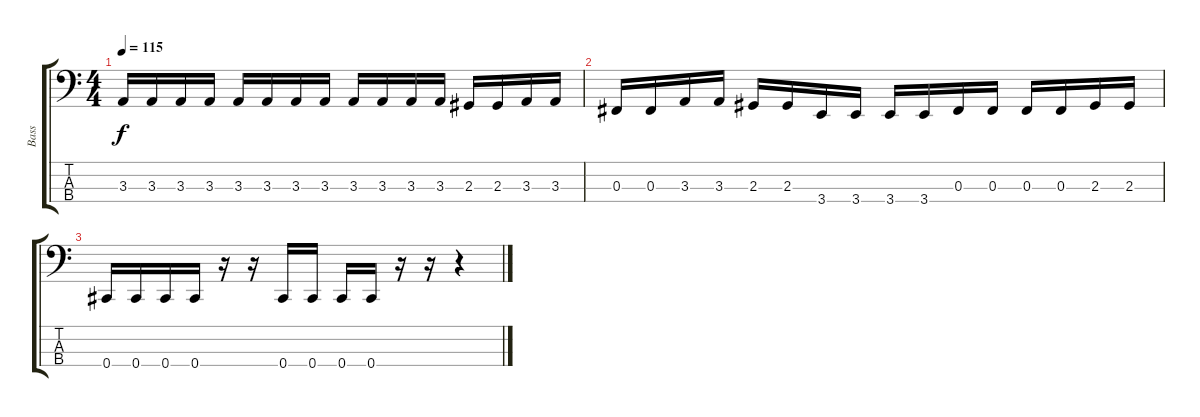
\track ("Bass" "Bass") {instrument electricbasspick}
\staff {score tabs}
\tuning (E2 B1 Gb1 Db1) {hide}
\ts (4 4)
\tempo 115
\clef f4
\ks c
3.3.16{dy f} 3.3.16 3.3.16 3.3.16 3.3.16 3.3.16 3.3.16 3.3.16 3.3.16 3.3.16 3.3.16 3.3.16 2.3.16 2.3.16 3.3.16 3.3.16 |
0.3.16 0.3.16 3.3.16 3.3.16 2.3.16 2.3.16 3.4.16 3.4.16 3.4.16 3.4.16 0.3.16 0.3.16 0.3.16 0.3.16 2.3.16 2.3.16 |
0.4.16 0.4.16 0.4.16 0.4.16 r.16 r.16 0.4.16 0.4.16 0.4.16 0.4.16 r.16 r.16 r.4
